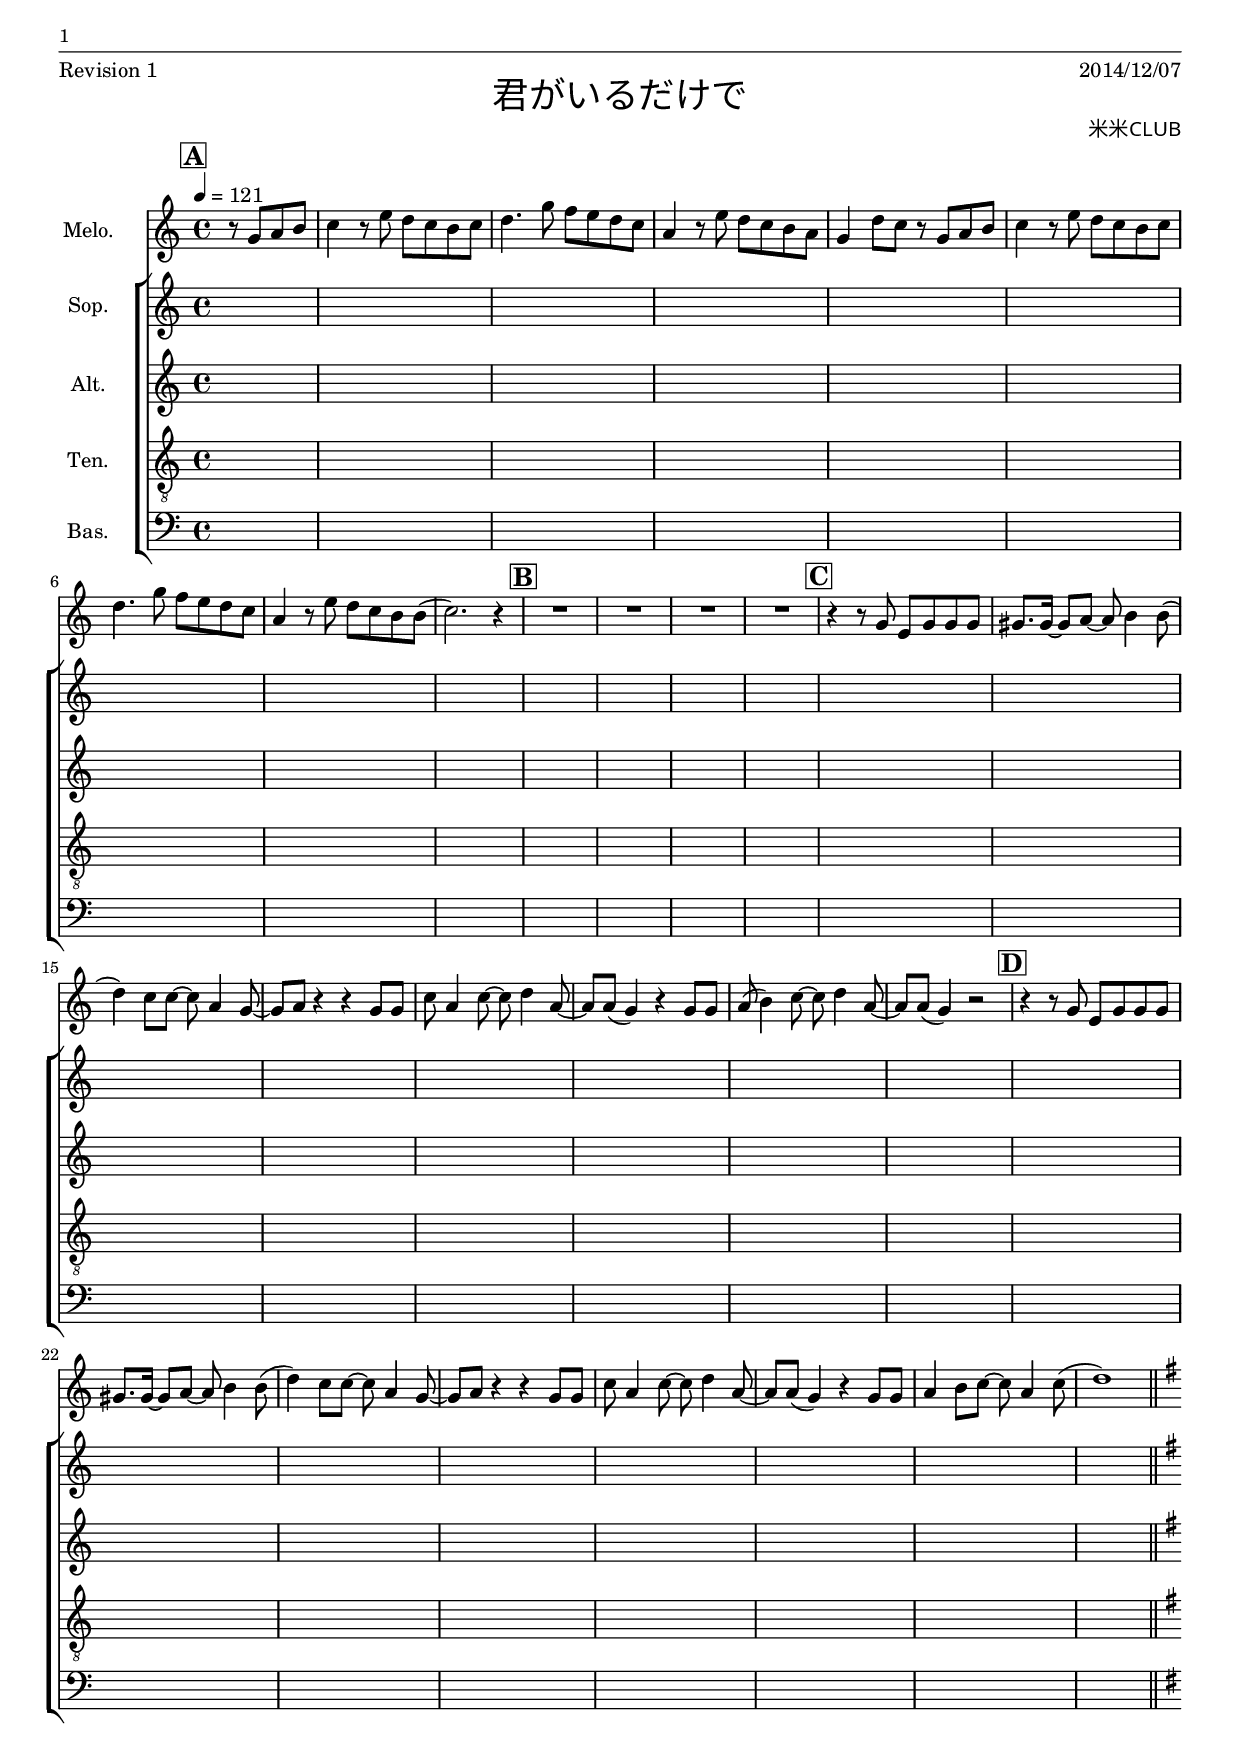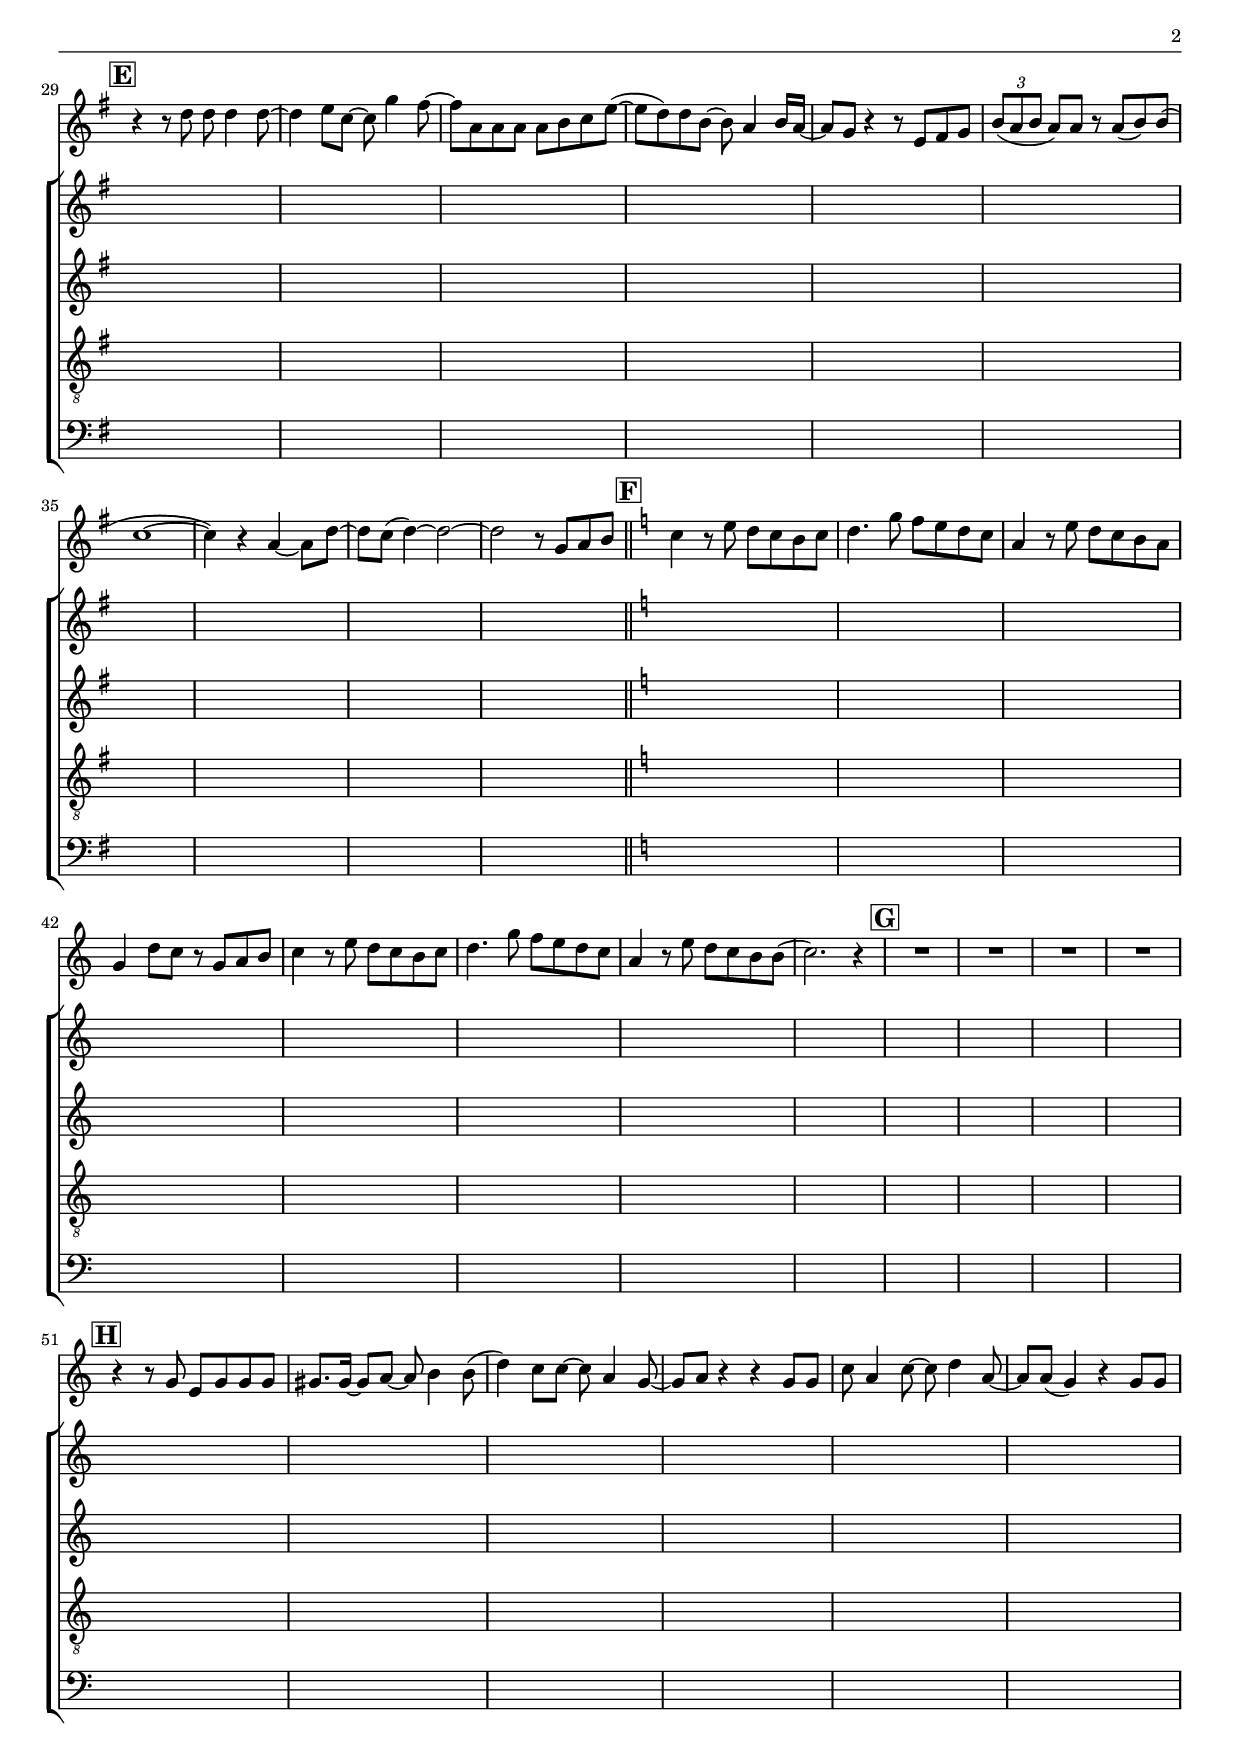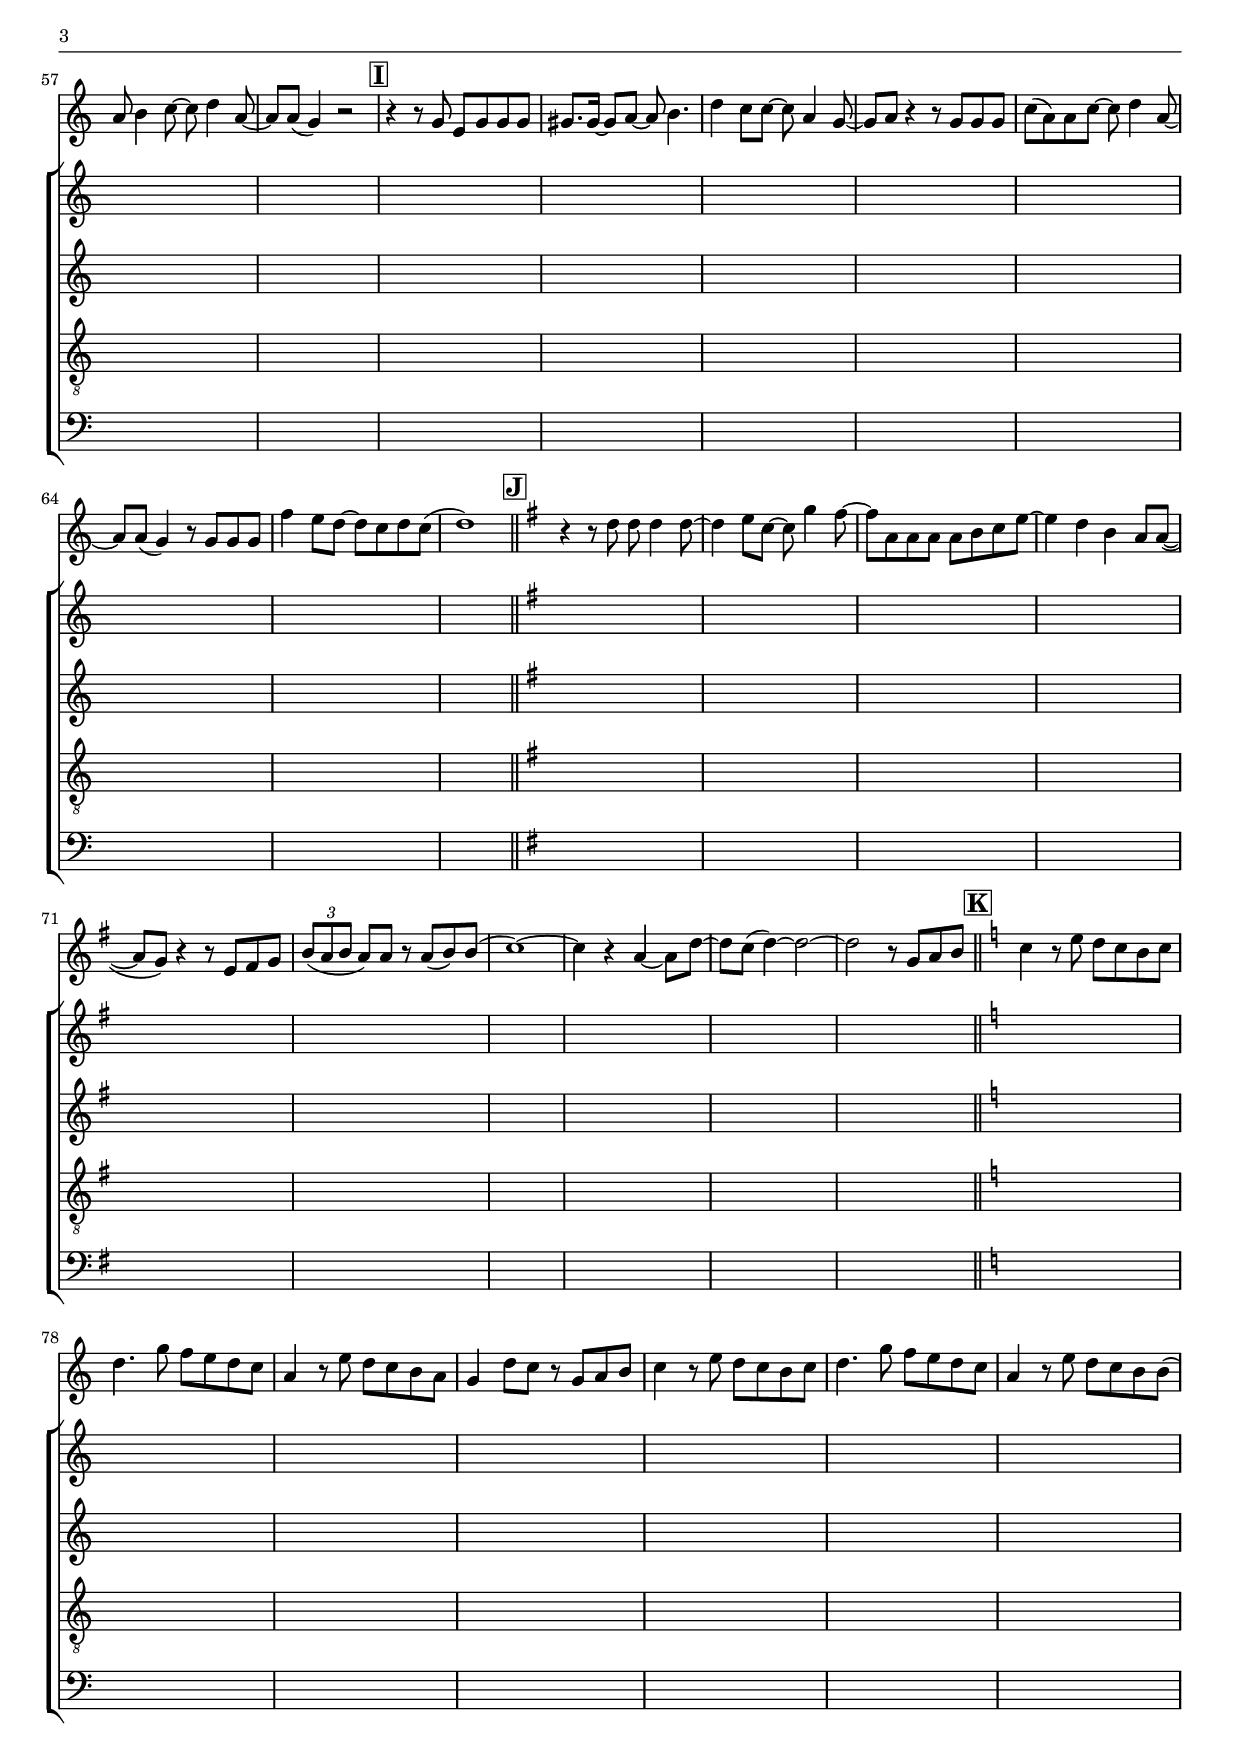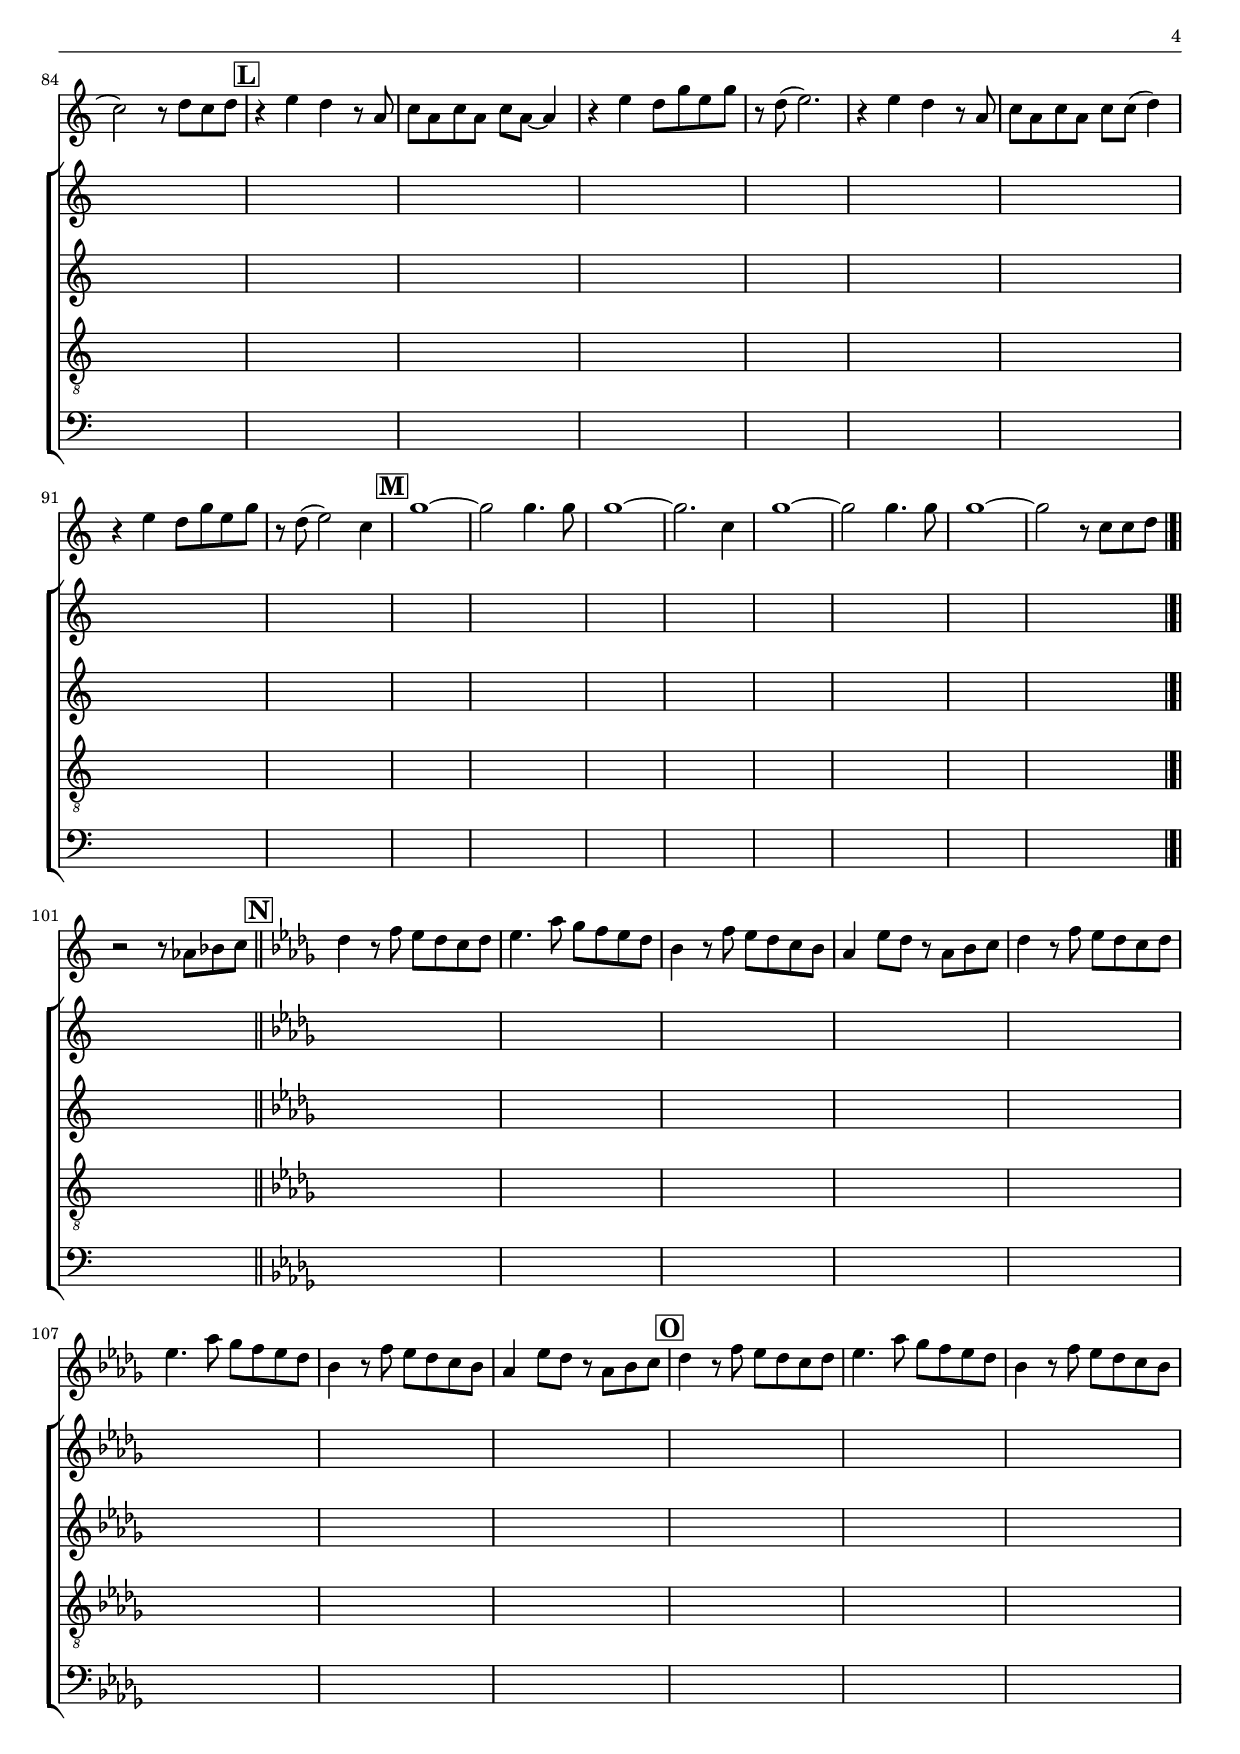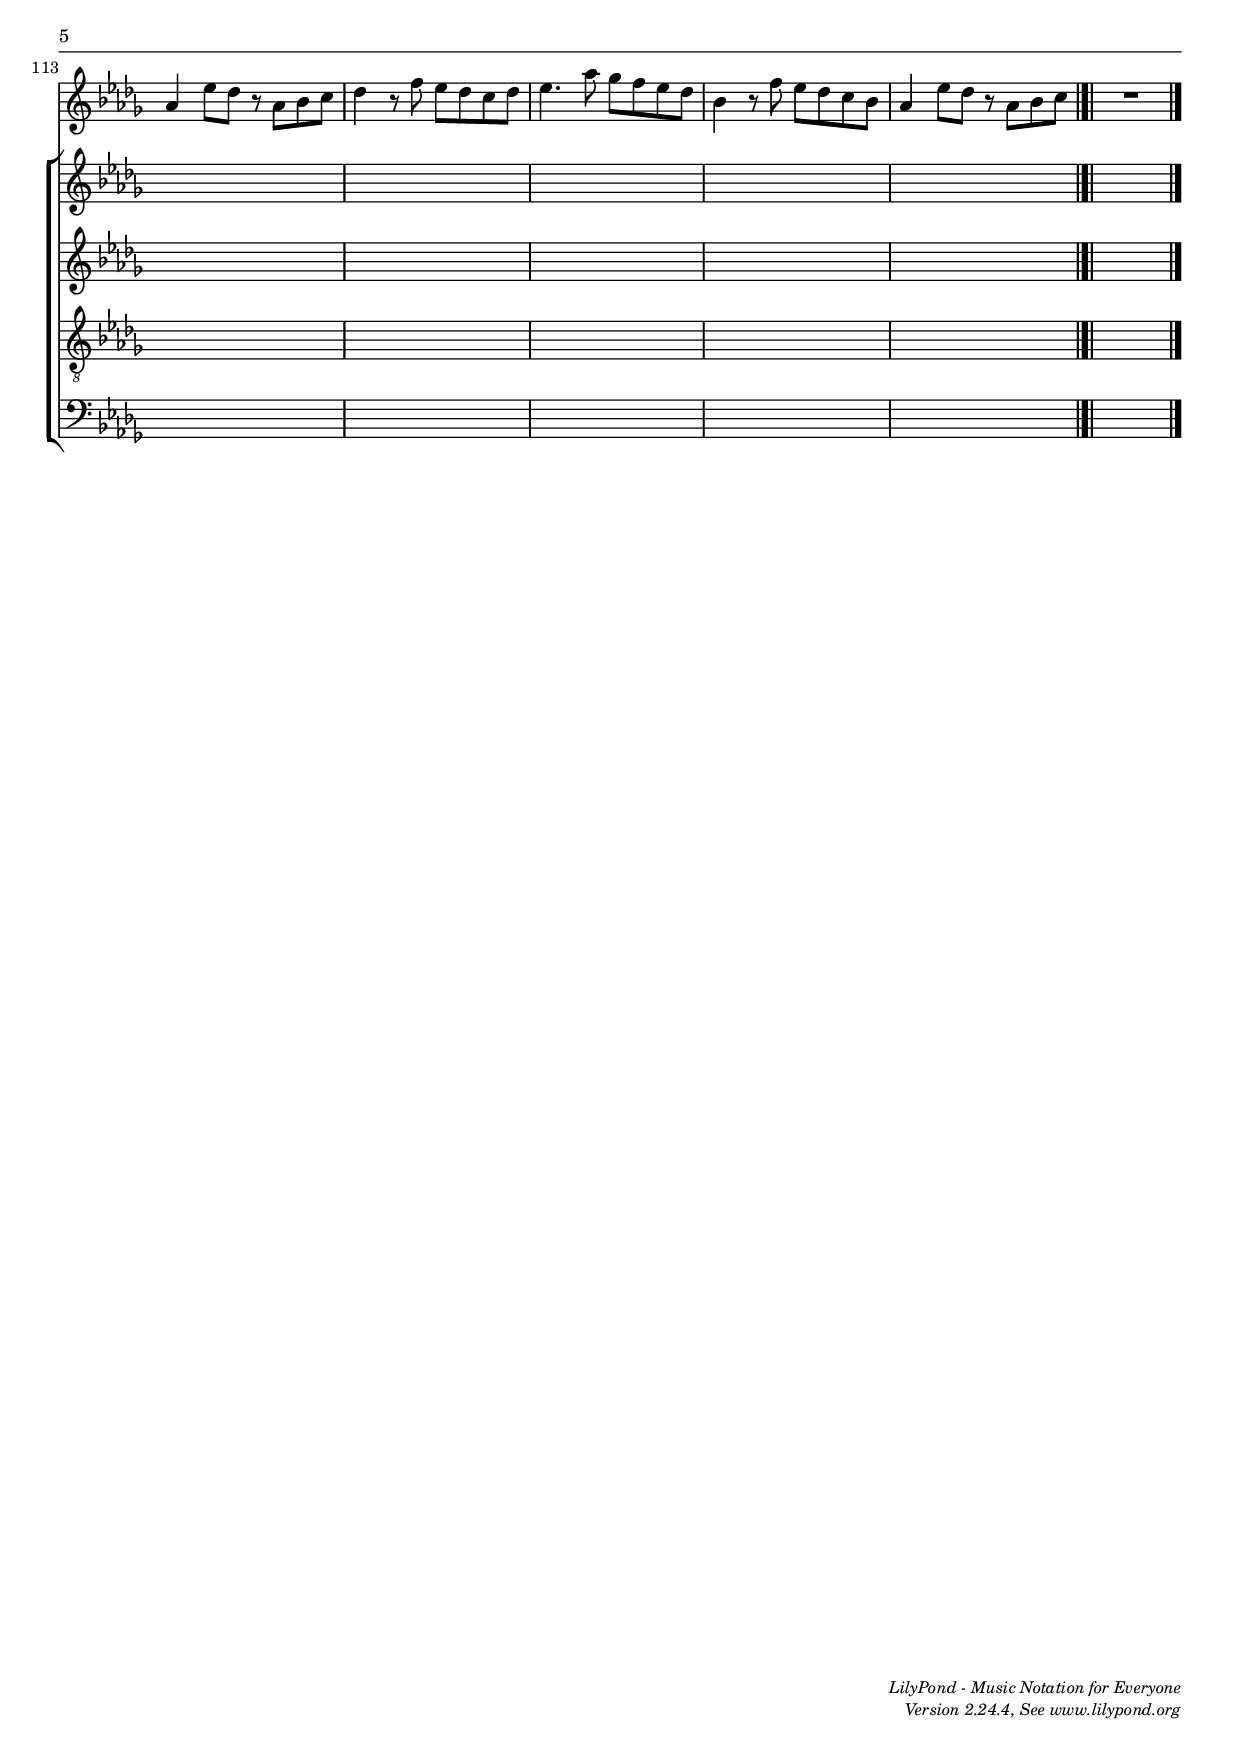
% Template revision 3
%
% For Flescobaldi :
% -*- indent-width: 2; tab-width: 2; indent-tabs: false;

\version "2.18.0"

#(set-global-staff-size 18)

\paper {
  bookTitleMarkup = \markup {
    \column {
      \fill-line {
        "Revision 1"
        "2014/12/07"
      }
      \fill-line {
        \override #'(font-name . "TakaoEx明朝")
        \fontsize #5 "君がいるだけで"
      }
      \fill-line {
        \null
        \override #'(font-name . "TakaoEx明朝") "米米CLUB"
      }
    }
  }
  oddHeaderMarkup = \markup {
    \override #'(baseline-skip . 1) \column {
      \fill-line {
        \fontsize #-1 \fromproperty #'page:page-number-string \null
      }

      \draw-hline
    }

  }
  evenHeaderMarkup = \markup {
    \override #'(baseline-skip . 1) \column {
      \fill-line {
        \null \fontsize #-1 \fromproperty #'page:page-number-string
      }
      \draw-hline
    }
  }

  oddFooterMarkup = \markup {
    \on-the-fly #last-page \column{
      \fontsize #-2 \italic \fill-line {
        \left-column {""}
        \right-column {"LilyPond - Music Notation for Everyone" #(string-append "Version " (lilypond-version) ", See www.lilypond.org")}
      }
    }
  }

  evenFooterMarkup = \oddFooterMarkup
}

melody = \relative c'' {
  \key c \major
  \tempo 4=121
  \set Score.markFormatter = #format-mark-box-alphabet
  
  \mark #1
  \partial 4*2 {r8 g a b}
  c4 r8 e d c b c | d4. g8 f e d c | a4 r8 e' d c b a | g4 d'8 c r g a b |
  c4 r8 e d c b c | d4. g8 f e d c | a4 r8 e' d c b b( | c2.) r4 |
  
  \mark #2
  R1*4
  
  \mark #3
  r4 r8 g e g g g | gis8. gis16 ~ gis8 a ~ a b4 b8( | d4) c8 c ~ c a4 g8 ~ | g a r4 r g8 g |
  c a4 c8 ~ c d4 a8 ~ | a a( g4) r g8 g | a( b4) c8 ~ c d4 a8 ~ | a a( g4) r2 |
  
  \mark #4
  r4 r8 g e g g g | gis8. gis16 ~ gis8 a ~ a b4 b8( | d4) c8 c ~ c a4 g8 ~ | g a r4 r g8 g |
  c a4 c8 ~ c d4 a8 ~ | a a( g4) r g8 g | a4 b8 c ~ c a4 c8( | d1) \bar "||"
  
  \mark #5
  \key g \major
  r4 r8 d d d4 d8 ~ | d4 e8 c ~ c g'4 fis8 ~ | fis a, a a a b c e( ~ | e d) d b ~ b a4 b16 a ~ |
  a8 g r4 r8 e fis g | \tuplet 3/2 {b( a b} a) a r a( b) b( | c1 ~ | c4) r a ~ a8 d ~ | d c( d4) ~ d2 ~ | d r8 g, a b \bar "||"
  
  \mark #6
  \key c \major
  c4 r8 e d c b c | d4. g8 f e d c | a4 r8 e' d c b a | g4 d'8 c r g a b |
  c4 r8 e d c b c | d4. g8 f e d c | a4 r8 e' d c b b( | c2.) r4 |
  
  \mark #7
  R1*4
  
  \mark #8
  r4 r8 g e g g g | gis8. gis16 ~ gis8 a ~ a b4 b8( | d4) c8 c ~ c a4 g8 ~ | g a r4 r g8 g |
  c a4 c8 ~ c d4 a8 ~ | a a( g4) r g8 g | a b4 c8 ~ c d4 a8 ~ | a a( g4) r2 |
  
  \mark #9
  r4 r8 g e g g g | gis8. gis16 ~ gis8 a ~ a b4. | d4 c8 c ~ c a4 g8 ~ | g a r4 r8 g g g |
  c( a) a c8 ~ c d4 a8 ~ | a a( g4) r8 g g g | f'4 e8 d ~ d c d c( | d1) \bar "||"
  
  \mark #10
  \key g \major
  r4 r8 d d d4 d8 ~ | d4 e8 c ~ c g'4 fis8 ~ | fis a, a a a b c e ~ | e4 d b a8 a( ~ |
  a8 g) r4 r8 e fis g | \tuplet 3/2 {b( a b} a) a r a( b) b( | c1) ~ | c4 r a ~ a8 d ~ | d c( d4) ~ d2 ~ | d r8 g, a b \bar "||"
  
  \mark #11
  \key c \major
  c4 r8 e d c b c | d4. g8 f e d c | a4 r8 e' d c b a | g4 d'8 c r g a b |
  c4 r8 e d c b c | d4. g8 f e d c | a4 r8 e' d c b b( | c2) r8 d c d |
  
  \mark #12
  r4 e d r8 a | c a c a c a ~ a4 | r4 e' d8 g e g | r d( e2.) |
  r4 e d r8 a | c a c a c c( d4) | r4 e d8 g e g | r d( e2) c4
  
  \mark #13
  g'1 ~ | g2 g4. g8 | g1 ~ | g2. c,4 |
  g'1 ~ | g2 g4. g8 | g1 ~ | g2 r8 c, c d \bar "|.|"
  
  r2 r8 aes bes c \bar "||"
  
  \mark #14
  \key des \major
  des4 r8 f es des c des | es4. as8 ges f es des | bes4 r8 f' es des c bes | as4 es'8 des r as bes c |
  des4 r8 f es des c des | es4. as8 ges f es des | bes4 r8 f' es des c bes | as4 es'8 des r as bes c |
  \mark #15
  des4 r8 f es des c des | es4. as8 ges f es des | bes4 r8 f' es des c bes | as4 es'8 des r as bes c |
  des4 r8 f es des c des | es4. as8 ges f es des | bes4 r8 f' es des c bes | as4 es'8 des r as bes c \bar "|.|"
  
  R1 \bar "|."
}

melodylyric = \lyricmode {
}
melodylyricb = \lyricmode {
}

soprano = \relative c'' {
  \key c \major
  % A
  s4*2
  s1*8
  
  % B
  s1*4
  
  % C
  s1*8
  
  % D
  s1*8
  
  % E
  \key g \major
  s1*10
  
  % F
  \key c \major
  s1*8
  
  % G
  s1*4
  
  % H
  s1*8
  
  % I
  s1*8
  
  % J
  \key g \major
  s1*10
  
  % K
  \key c \major
  s1*8
  
  % L
  s1*8
  
  % M
  s1*8
  s1
  
  % N
  \key des \major
  s1*8
  
  % O
  s1*8
  s1
}

sopranolyric = \lyricmode {
  
}

alto = \relative c'{
  \key c \major
  % A
  s4*2
  s1*8
  
  % B
  s1*4
  
  % C
  s1*8
  
  % D
  s1*8
  
  % E
  \key g \major
  s1*10
  
  % F
  \key c \major
  s1*8
  
  % G
  s1*4
  
  % H
  s1*8
  
  % I
  s1*8
  
  % J
  \key g \major
  s1*10
  
  % K
  \key c \major
  s1*8
  
  % L
  s1*8
  
  % M
  s1*8
  s1
  
  % N
  \key des \major
  s1*8
  
  % O
  s1*8
  s1
}
altolyric = \lyricmode {

}

tenor = \relative c' {
  \key c \major
  % A
  s4*2
  s1*8
  
  % B
  s1*4
  
  % C
  s1*8
  
  % D
  s1*8
  
  % E
  \key g \major
  s1*10
  
  % F
  \key c \major
  s1*8
  
  % G
  s1*4
  
  % H
  s1*8
  
  % I
  s1*8
  
  % J
  \key g \major
  s1*10
  
  % K
  \key c \major
  s1*8
  
  % L
  s1*8
  
  % M
  s1*8
  s1
  
  % N
  \key des \major
  s1*8
  
  % O
  s1*8
  s1
}
tenorlyric = \lyricmode {
  
}

bass = \relative c {
  \key c \major
  % A
  s4*2
  s1*8
  
  % B
  s1*4
  
  % C
  s1*8
  
  % D
  s1*8
  
  % E
  \key g \major
  s1*10
  
  % F
  \key c \major
  s1*8
  
  % G
  s1*4
  
  % H
  s1*8
  
  % I
  s1*8
  
  % J
  \key g \major
  s1*10
  
  % K
  \key c \major
  s1*8
  
  % L
  s1*8
  
  % M
  s1*8
  s1
  
  % N
  \key des \major
  s1*8
  
  % O
  s1*8
  s1
}
basslyric = \lyricmode {
  
}

\book{
  \score{
    <<
      \new Staff = "Melody" <<
          \set Staff.instrumentName = "Melo."
          \set Staff.midiInstrument = "flute"
          \clef treble
          \new Voice = "VoiceMelody" \melody
      >>
      %\new Lyrics = "LyricsMelody" \lyricsto "VoiceMelody" \melodylyric
      %\new Lyrics = "LyricsMelody2" \lyricsto "VoiceMelody" \melodylyricb
      
      \new ChoirStaff <<
        \new Staff = "Soprano" <<
          \set Staff.instrumentName = "Sop."
          \set Staff.midiInstrument = "flute"
          \clef treble
          \new Voice = "VoiceSoprano" \soprano
        >>
        %\new Lyrics = "LyricsSoprano"

        \new Staff = "Alto" <<
          \set Staff.instrumentName = "Alt."
          \set Staff.midiInstrument = "flute"
          \clef treble
          \new Voice = "VoiceAlto" \alto
        >>
        %\new Lyrics = "LyricsAlto"

        \new Staff = "Tenor" <<
          \set Staff.instrumentName = "Ten."
          \set Staff.midiInstrument = "oboe"
          \clef "treble_8"
          \new Voice = "VoiceTenor" \tenor
        >>
        %\new Lyrics = "LyricsTenor"

        \new Staff = "Bass" <<
          \set Staff.instrumentName = "Bas."
          \set Staff.midiInstrument = "oboe"
          \clef bass
          \new Voice = "VoiceBass" \bass
        >>
        %\new Lyrics = "LyricsBass"
        %{
        \context Lyrics = "LyricsSoprano" {
          \lyricsto "VoiceSoprano" {
            \sopranolyric
          }
        }
        \context Lyrics = "LyricsAlto" {
          \lyricsto "VoiceAlto" {
            \altolyric
          }
        }
        \context Lyrics = "LyricsTenor" {
          \lyricsto "VoiceTenor" {
            \tenorlyric
          }
        }
        \context Lyrics = "LyricsBass" {
          \lyricsto "VoiceBass" {
            \basslyric
          }
        }
        %}
      >>
    >>
    \layout {
      \context{
        \Lyrics
        \override LyricText #'font-name = "TakaoEx明朝"
        \override LyricText #'font-size = #-1
      }
    }
    \midi {}
  }
}